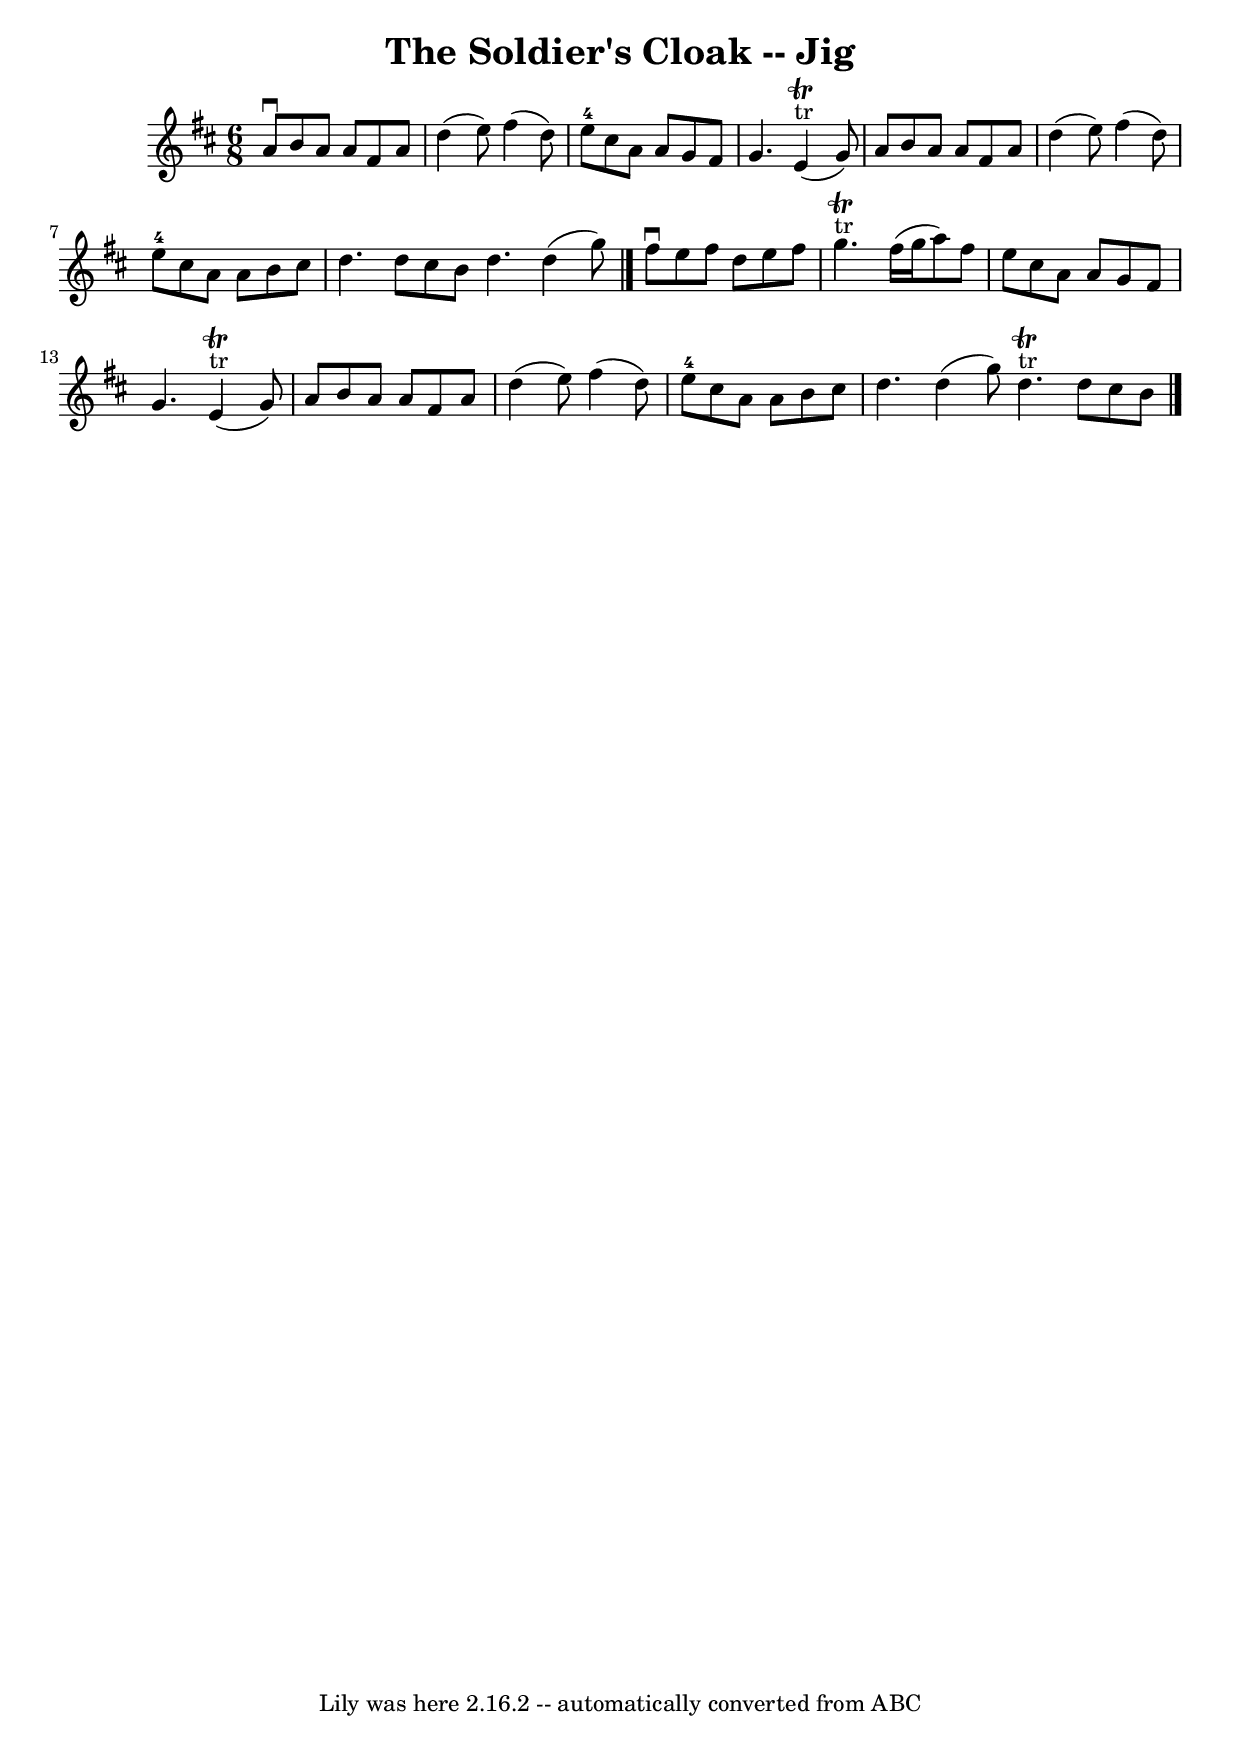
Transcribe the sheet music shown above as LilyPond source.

\version "2.7.40"
\include "Mammoth.ily"
\header {
	book = "Ryan's Mammoth Collection"
	crossRefNumber = "1"
	footnotes = "\\\\87 450"
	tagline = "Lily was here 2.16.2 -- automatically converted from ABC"
	title = "The Soldier's Cloak -- Jig"
}
voicedefault =  {
\set Score.defaultBarType = "empty"

\time 6/8 \key d \major a'8^\downbow b'8 a'8 a'8 fis'8 a'8    
|
 d''4 (e''8) fis''4 (d''8)   |
 e''8-4   
cis''8 a'8 a'8 g'8 fis'8    |
 g'4. e'4^"tr"^\trill(
 g'8)   |
 a'8 b'8 a'8 a'8 fis'8 a'8    |
   
d''4 (e''8) fis''4 (d''8)   |
 e''8-4 cis''8    
a'8 a'8 b'8 cis''8    |
 d''4. d''8 cis''8 b'8    
\bar ":|" d''4. d''4 (g''8)   \bar "|." fis''8^\downbow e''8  
 fis''8 d''8 e''8 fis''8    |
 g''4.^"tr"^\trill fis''16 
(g''16 a''8) fis''8    |
 e''8 cis''8 a'8 a'8    
g'8 fis'8    |
 g'4. e'4^"tr"^\trill(g'8)   |
     
a'8 b'8 a'8 a'8 fis'8 a'8    |
 d''4 (e''8)   
fis''4 (d''8)   |
 e''8-4 cis''8 a'8 a'8 b'8    
cis''8    |
 d''4. d''4 (g''8)   \bar ":|" d''4. 
^"tr"^\trill d''8 cis''8 b'8    \bar "|."   
}

\score{
    <<

	\context Staff="default"
	{
	    \voicedefault 
	}

    >>
	\layout {
	}
	\midi {}
}
